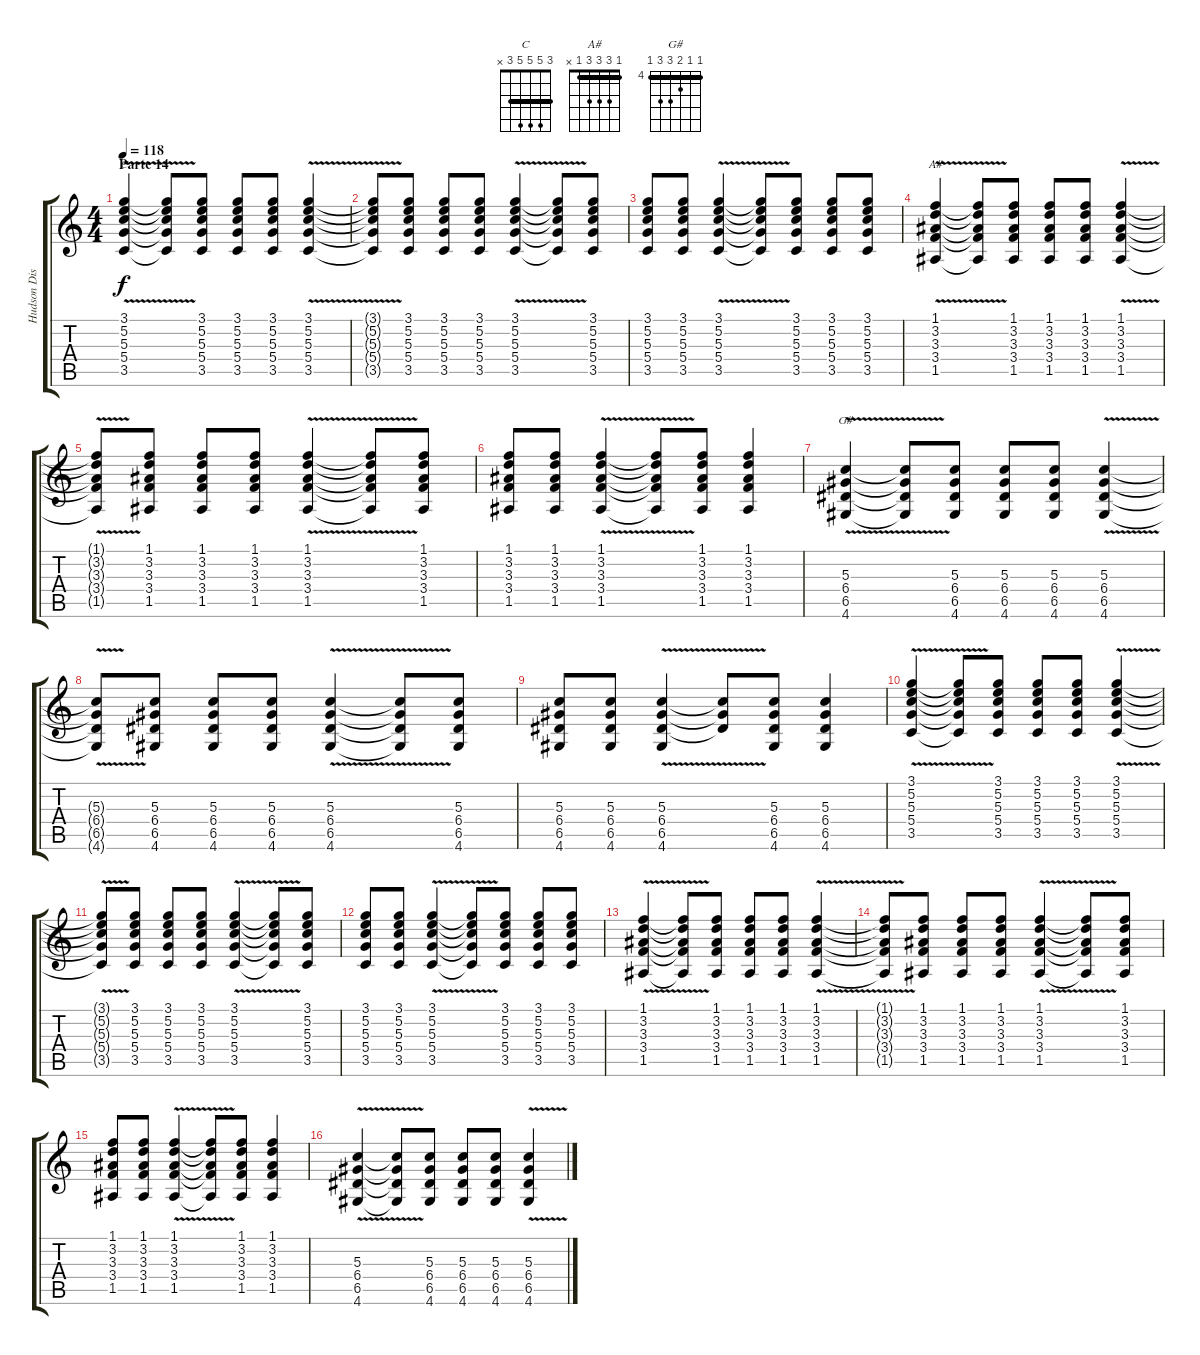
\track ("Hudson Disto" "Hudson Dis") {instrument distortionguitar}
\staff {score tabs}
\tuning (E4 B3 G3 D3 A2 E2) {hide}
\chord ("C" 3 5 5 5 3 x) {barre 3}
\chord ("A#" 1 3 3 3 1 x) {barre 1}
\chord ("G#" 4 4 5 6 6 4) {firstfret 4 barre 4}
\ts (4 4)
\section ("" "Parte 14")
\tempo 118
\clef g2
\ks c
(3.1{v} 5.2{v} 5.3{v} 5.4{v} 3.5{v}).4{ch "C" dy f} (3.1{t} 5.2{t} 5.3{t} 5.4{t} 3.5{t}).8 (3.1 5.2 5.3 5.4 3.5).8 (3.1 5.2 5.3 5.4 3.5).8 (3.1 5.2 5.3 5.4 3.5).8 (3.1{v} 5.2{v} 5.3{v} 5.4{v} 3.5{v}).4 |
(3.1{t} 5.2{t} 5.3{t} 5.4{t} 3.5{t}).8 (3.1 5.2 5.3 5.4 3.5).8 (3.1 5.2 5.3 5.4 3.5).8 (3.1 5.2 5.3 5.4 3.5).8 (3.1{v} 5.2{v} 5.3{v} 5.4{v} 3.5{v}).4 (3.1{t} 5.2{t} 5.3{t} 5.4{t} 3.5{t}).8 (3.1 5.2 5.3 5.4 3.5).8 |
(3.1 5.2 5.3 5.4 3.5).8 (3.1 5.2 5.3 5.4 3.5).8 (3.1{v} 5.2{v} 5.3{v} 5.4{v} 3.5{v}).4 (3.1{t} 5.2{t} 5.3{t} 5.4{t} 3.5{t}).8 (3.1 5.2 5.3 5.4 3.5).8 (3.1 5.2 5.3 5.4 3.5).8 (3.1 5.2 5.3 5.4 3.5).8 |
(1.1{v} 3.2{v} 3.3{v} 3.4{v} 1.5{v}).4{ch "A#"} (1.1{t} 3.2{t} 3.3{t} 3.4{t} 1.5{t}).8 (1.1 3.2 3.3 3.4 1.5).8 (1.1 3.2 3.3 3.4 1.5).8 (1.1 3.2 3.3 3.4 1.5).8 (1.1{v} 3.2{v} 3.3{v} 3.4{v} 1.5{v}).4 |
(1.1{t} 3.2{t} 3.3{t} 3.4{t} 1.5{t}).8 (1.1 3.2 3.3 3.4 1.5).8 (1.1 3.2 3.3 3.4 1.5).8 (1.1 3.2 3.3 3.4 1.5).8 (1.1{v} 3.2{v} 3.3{v} 3.4{v} 1.5{v}).4 (1.1{t} 3.2{t} 3.3{t} 3.4{t} 1.5{t}).8 (1.1 3.2 3.3 3.4 1.5).8 |
(1.1 3.2 3.3 3.4 1.5).8 (1.1 3.2 3.3 3.4 1.5).8 (1.1{v} 3.2{v} 3.3{v} 3.4{v} 1.5{v}).4 (1.1{t} 3.2{t} 3.3{t} 3.4{t} 1.5{t}).8 (1.1 3.2 3.3 3.4 1.5).8 (1.1 3.2 3.3 3.4 1.5).4 |
(5.3{v} 6.4{v} 6.5{v} 4.6{v}).4{ch "G#"} (5.3{t} 6.4{t} 6.5{t} 4.6{t}).8 (5.3 6.4 6.5 4.6).8 (5.3 6.4 6.5 4.6).8 (5.3 6.4 6.5 4.6).8 (5.3{v} 6.4{v} 6.5{v} 4.6{v}).4 |
(5.3{t} 6.4{t} 6.5{t} 4.6{t}).8 (5.3 6.4 6.5 4.6).8 (5.3 6.4 6.5 4.6).8 (5.3 6.4 6.5 4.6).8 (5.3{v} 6.4{v} 6.5{v} 4.6{v}).4 (5.3{t} 6.4{t} 6.5{t} 4.6{t}).8 (5.3 6.4 6.5 4.6).8 |
(5.3 6.4 6.5 4.6).8 (5.3 6.4 6.5 4.6).8 (5.3{v} 6.4{v} 6.5{v} 4.6{v}).4 (5.3{t} 6.4{t} 6.5{t}).8 (5.3 6.4 6.5 4.6).8 (5.3 6.4 6.5 4.6).4 |
(3.1{v} 5.2{v} 5.3{v} 5.4{v} 3.5{v}).4 (3.1{t} 5.2{t} 5.3{t} 5.4{t} 3.5{t}).8 (3.1 5.2 5.3 5.4 3.5).8 (3.1 5.2 5.3 5.4 3.5).8 (3.1 5.2 5.3 5.4 3.5).8 (3.1{v} 5.2{v} 5.3{v} 5.4{v} 3.5{v}).4 |
(3.1{t} 5.2{t} 5.3{t} 5.4{t} 3.5{t}).8 (3.1 5.2 5.3 5.4 3.5).8 (3.1 5.2 5.3 5.4 3.5).8 (3.1 5.2 5.3 5.4 3.5).8 (3.1{v} 5.2{v} 5.3{v} 5.4{v} 3.5{v}).4 (3.1{t} 5.2{t} 5.3{t} 5.4{t} 3.5{t}).8 (3.1 5.2 5.3 5.4 3.5).8 |
(3.1 5.2 5.3 5.4 3.5).8 (3.1 5.2 5.3 5.4 3.5).8 (3.1{v} 5.2{v} 5.3{v} 5.4{v} 3.5{v}).4 (3.1{t} 5.2{t} 5.3{t} 5.4{t} 3.5{t}).8 (3.1 5.2 5.3 5.4 3.5).8 (3.1 5.2 5.3 5.4 3.5).8 (3.1 5.2 5.3 5.4 3.5).8 |
(1.1{v} 3.2{v} 3.3{v} 3.4{v} 1.5{v}).4 (1.1{t} 3.2{t} 3.3{t} 3.4{t} 1.5{t}).8 (1.1 3.2 3.3 3.4 1.5).8 (1.1 3.2 3.3 3.4 1.5).8 (1.1 3.2 3.3 3.4 1.5).8 (1.1{v} 3.2{v} 3.3{v} 3.4{v} 1.5{v}).4 |
(1.1{t} 3.2{t} 3.3{t} 3.4{t} 1.5{t}).8 (1.1 3.2 3.3 3.4 1.5).8 (1.1 3.2 3.3 3.4 1.5).8 (1.1 3.2 3.3 3.4 1.5).8 (1.1{v} 3.2{v} 3.3{v} 3.4{v} 1.5{v}).4 (1.1{t} 3.2{t} 3.3{t} 3.4{t} 1.5{t}).8 (1.1 3.2 3.3 3.4 1.5).8 |
(1.1 3.2 3.3 3.4 1.5).8 (1.1 3.2 3.3 3.4 1.5).8 (1.1{v} 3.2{v} 3.3{v} 3.4{v} 1.5{v}).4 (1.1{t} 3.2{t} 3.3{t} 3.4{t} 1.5{t}).8 (1.1 3.2 3.3 3.4 1.5).8 (1.1 3.2 3.3 3.4 1.5).4 |
(5.3{v} 6.4{v} 6.5{v} 4.6{v}).4 (5.3{t} 6.4{t} 6.5{t} 4.6{t}).8 (5.3 6.4 6.5 4.6).8 (5.3 6.4 6.5 4.6).8 (5.3 6.4 6.5 4.6).8 (5.3{v} 6.4{v} 6.5{v} 4.6{v}).4
